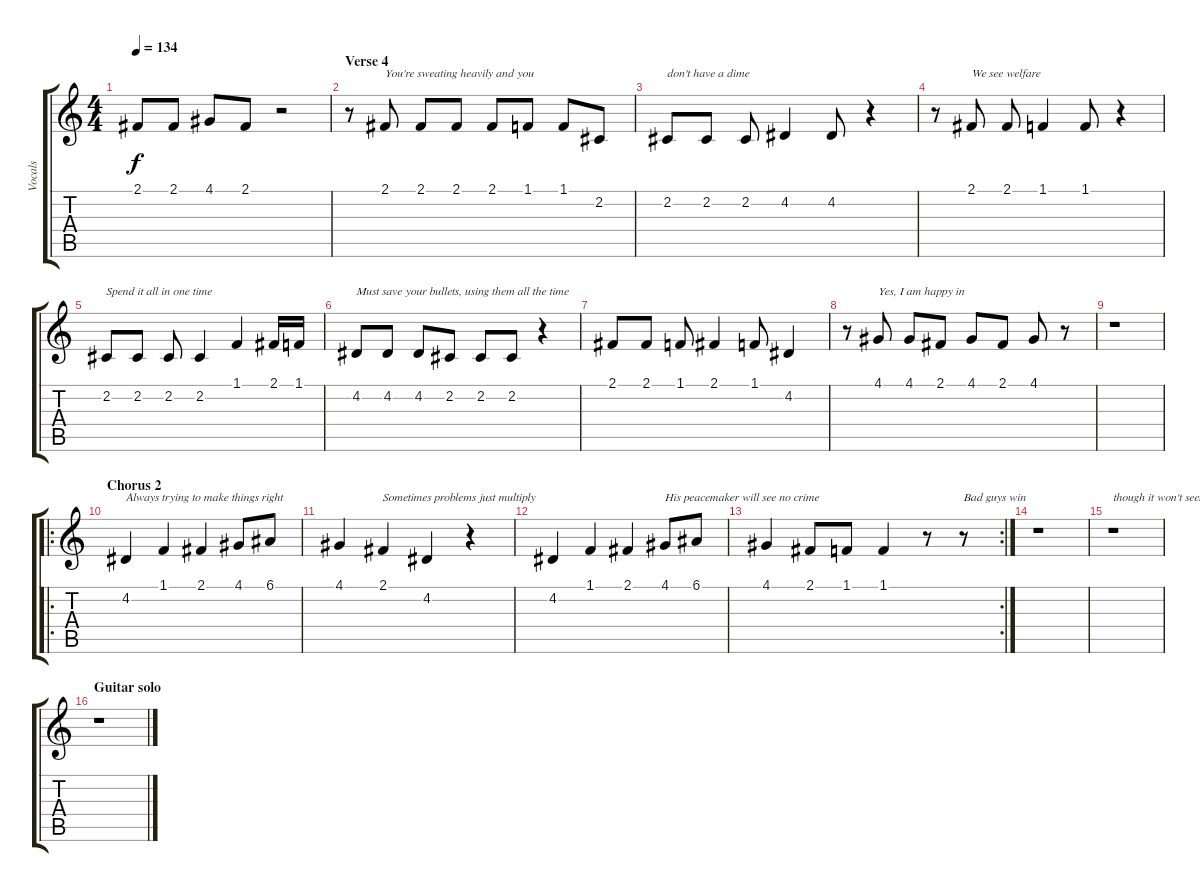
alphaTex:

\track ("Vocals" "Vocals") {instrument viola}
\staff {score tabs}
\tuning (E4 B3 G3 D3 A2 E2) {hide}
\ts (4 4)
\tempo 134
\clef g2
\ks c
2.1.8{dy f} 2.1.8 4.1.8 2.1.8 r.2 |
\section ("" "Verse 4")
r.8 2.1.8{txt "You're sweating heavily and you"} 2.1.8 2.1.8 2.1.8 1.1.8 1.1.8 2.2.8 |
2.2.8{txt "don't have a dime"} 2.2.8 2.2.8 4.2.4 4.2.8 r.4 |
r.8 2.1.8{txt "We see welfare"} 2.1.8 1.1.4 1.1.8 r.4 |
2.2.8{txt "Spend it all in one time"} 2.2.8 2.2.8 2.2.4 1.1.4 2.1.16 1.1.16 |
4.2.8{txt "Must save your bullets, using them all the time"} 4.2.8 4.2.8 2.2.8 2.2.8 2.2.8 r.4 |
2.1.8 2.1.8 1.1.8 2.1.4 1.1.8 4.2.4 |
r.8 4.1.8{txt "Yes, I am happy in"} 4.1.8 2.1.8 4.1.8 2.1.8 4.1.8 r.8 |
r.1 |
\ro
\section ("" "Chorus 2")
4.2.4{txt "Always trying to make things right"} 1.1.4 2.1.4 4.1.8 6.1.8 |
4.1.4 2.1.4{txt "Sometimes problems just multiply"} 4.2.4 r.4 |
4.2.4 1.1.4 2.1.4 4.1.8{txt "His peacemaker will see no crime"} 6.1.8 |
\rc 2
4.1.4 2.1.8 1.1.8 1.1.4 r.8 r.8{txt "Bad guys win"} |
r.1 |
r.1{txt "though it won't seem right"} |
\section ("" "Guitar solo")
r.1
